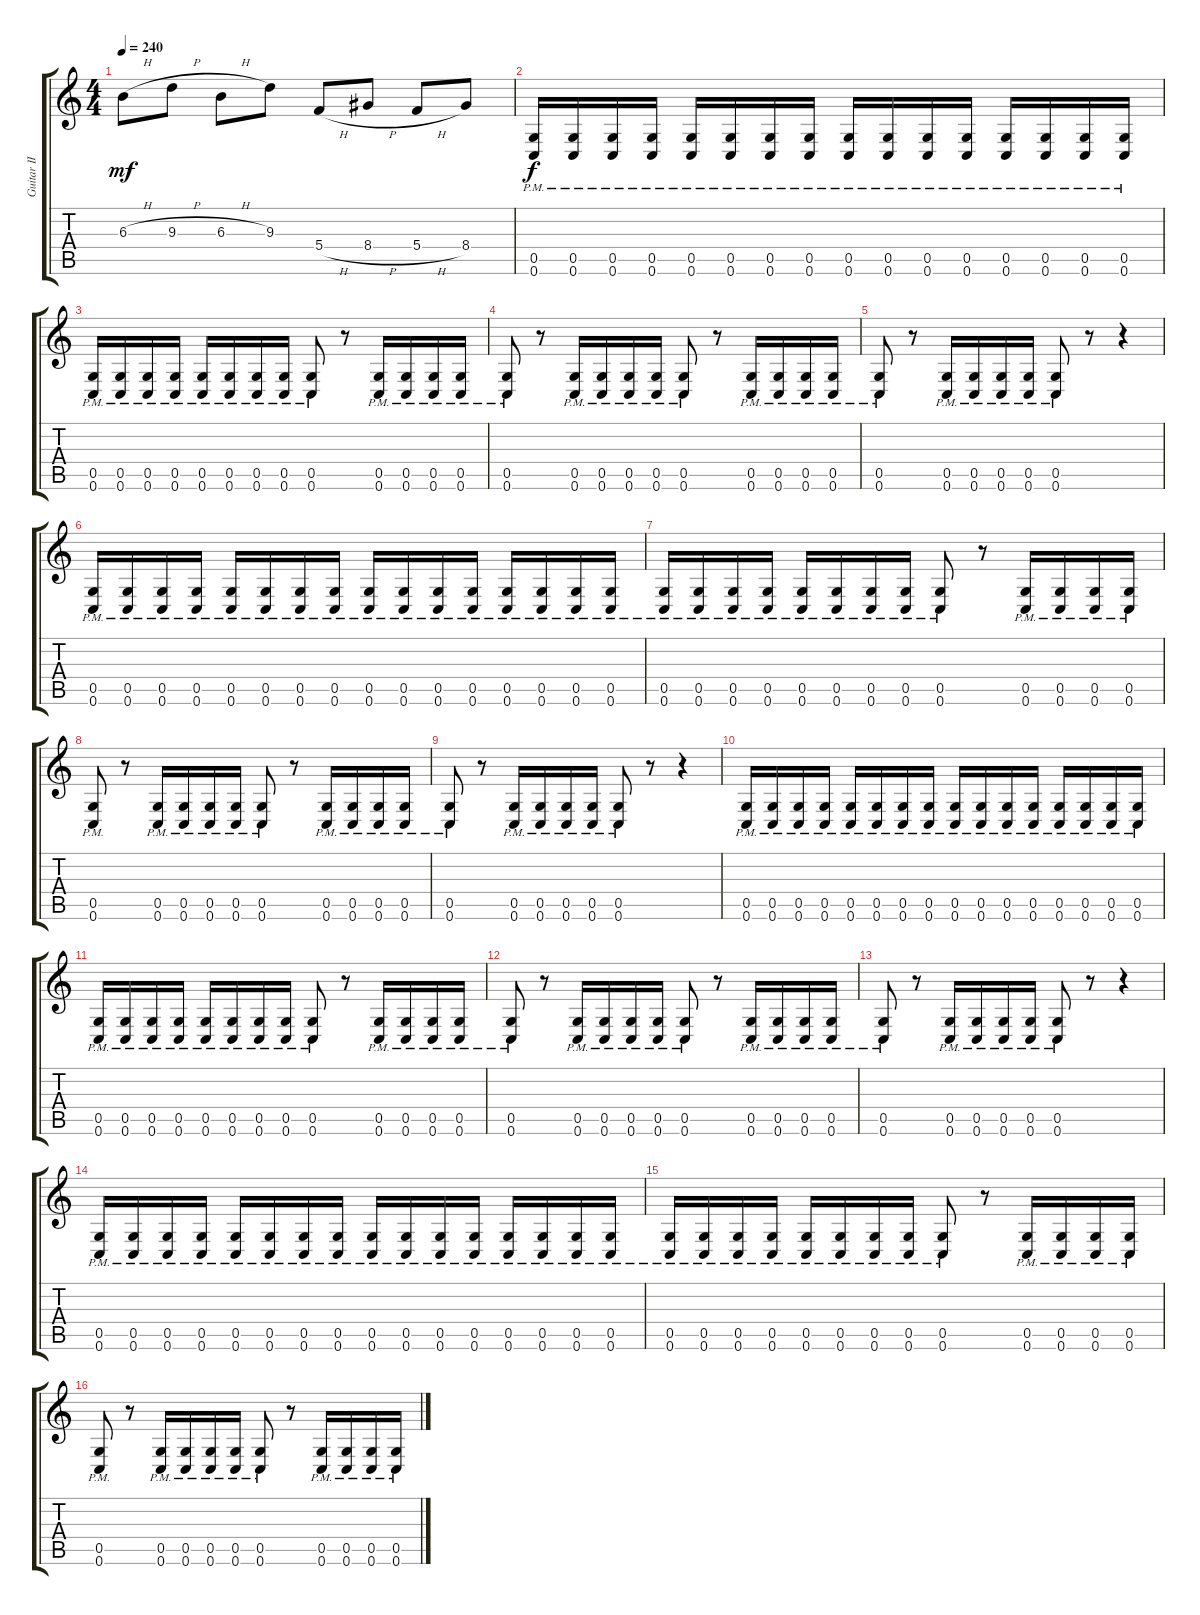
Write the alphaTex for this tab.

\track ("Guitar II" "Guitar II") {instrument distortionguitar}
\staff {score tabs}
\tuning (D4 A3 F3 C3 G2 C2) {hide}
\ts (4 4)
\tempo 240
\clef g2
\ks c
6.3{h}.8{dy mf} 9.3{h}.8 6.3{h}.8 9.3.8 5.4{h}.8 8.4{h}.8 5.4{h}.8 8.4.8 |
(0.5{pm} 0.6{pm}).16{dy f} (0.5{pm} 0.6{pm}).16 (0.5{pm} 0.6{pm}).16 (0.5{pm} 0.6{pm}).16 (0.5{pm} 0.6{pm}).16 (0.5{pm} 0.6{pm}).16 (0.5{pm} 0.6{pm}).16 (0.5{pm} 0.6{pm}).16 (0.5{pm} 0.6{pm}).16 (0.5{pm} 0.6{pm}).16 (0.5{pm} 0.6{pm}).16 (0.5{pm} 0.6{pm}).16 (0.5{pm} 0.6{pm}).16 (0.5{pm} 0.6{pm}).16 (0.5{pm} 0.6{pm}).16 (0.5{pm} 0.6{pm}).16 |
(0.5{pm} 0.6{pm}).16 (0.5{pm} 0.6{pm}).16 (0.5{pm} 0.6{pm}).16 (0.5{pm} 0.6{pm}).16 (0.5{pm} 0.6{pm}).16 (0.5{pm} 0.6{pm}).16 (0.5{pm} 0.6{pm}).16 (0.5{pm} 0.6{pm}).16 (0.5{pm} 0.6{pm}).8 r.8 (0.5{pm} 0.6{pm}).16 (0.5{pm} 0.6{pm}).16 (0.5{pm} 0.6{pm}).16 (0.5{pm} 0.6{pm}).16 |
(0.5{pm} 0.6{pm}).8 r.8 (0.5{pm} 0.6{pm}).16 (0.5{pm} 0.6{pm}).16 (0.5{pm} 0.6{pm}).16 (0.5{pm} 0.6{pm}).16 (0.5{pm} 0.6{pm}).8 r.8 (0.5{pm} 0.6{pm}).16 (0.5{pm} 0.6{pm}).16 (0.5{pm} 0.6{pm}).16 (0.5{pm} 0.6{pm}).16 |
(0.5{pm} 0.6{pm}).8 r.8 (0.5{pm} 0.6{pm}).16 (0.5{pm} 0.6{pm}).16 (0.5{pm} 0.6{pm}).16 (0.5{pm} 0.6{pm}).16 (0.5{pm} 0.6{pm}).8 r.8 r.4 |
(0.5{pm} 0.6{pm}).16 (0.5{pm} 0.6{pm}).16 (0.5{pm} 0.6{pm}).16 (0.5{pm} 0.6{pm}).16 (0.5{pm} 0.6{pm}).16 (0.5{pm} 0.6{pm}).16 (0.5{pm} 0.6{pm}).16 (0.5{pm} 0.6{pm}).16 (0.5{pm} 0.6{pm}).16 (0.5{pm} 0.6{pm}).16 (0.5{pm} 0.6{pm}).16 (0.5{pm} 0.6{pm}).16 (0.5{pm} 0.6{pm}).16 (0.5{pm} 0.6{pm}).16 (0.5{pm} 0.6{pm}).16 (0.5{pm} 0.6{pm}).16 |
(0.5{pm} 0.6{pm}).16 (0.5{pm} 0.6{pm}).16 (0.5{pm} 0.6{pm}).16 (0.5{pm} 0.6{pm}).16 (0.5{pm} 0.6{pm}).16 (0.5{pm} 0.6{pm}).16 (0.5{pm} 0.6{pm}).16 (0.5{pm} 0.6{pm}).16 (0.5{pm} 0.6{pm}).8 r.8 (0.5{pm} 0.6{pm}).16 (0.5{pm} 0.6{pm}).16 (0.5{pm} 0.6{pm}).16 (0.5{pm} 0.6{pm}).16 |
(0.5{pm} 0.6{pm}).8 r.8 (0.5{pm} 0.6{pm}).16 (0.5{pm} 0.6{pm}).16 (0.5{pm} 0.6{pm}).16 (0.5{pm} 0.6{pm}).16 (0.5{pm} 0.6{pm}).8 r.8 (0.5{pm} 0.6{pm}).16 (0.5{pm} 0.6{pm}).16 (0.5{pm} 0.6{pm}).16 (0.5{pm} 0.6{pm}).16 |
(0.5{pm} 0.6{pm}).8 r.8 (0.5{pm} 0.6{pm}).16 (0.5{pm} 0.6{pm}).16 (0.5{pm} 0.6{pm}).16 (0.5{pm} 0.6{pm}).16 (0.5{pm} 0.6{pm}).8 r.8 r.4 |
(0.5{pm} 0.6{pm}).16 (0.5{pm} 0.6{pm}).16 (0.5{pm} 0.6{pm}).16 (0.5{pm} 0.6{pm}).16 (0.5{pm} 0.6{pm}).16 (0.5{pm} 0.6{pm}).16 (0.5{pm} 0.6{pm}).16 (0.5{pm} 0.6{pm}).16 (0.5{pm} 0.6{pm}).16 (0.5{pm} 0.6{pm}).16 (0.5{pm} 0.6{pm}).16 (0.5{pm} 0.6{pm}).16 (0.5{pm} 0.6{pm}).16 (0.5{pm} 0.6{pm}).16 (0.5{pm} 0.6{pm}).16 (0.5{pm} 0.6{pm}).16 |
(0.5{pm} 0.6{pm}).16 (0.5{pm} 0.6{pm}).16 (0.5{pm} 0.6{pm}).16 (0.5{pm} 0.6{pm}).16 (0.5{pm} 0.6{pm}).16 (0.5{pm} 0.6{pm}).16 (0.5{pm} 0.6{pm}).16 (0.5{pm} 0.6{pm}).16 (0.5{pm} 0.6{pm}).8 r.8 (0.5{pm} 0.6{pm}).16 (0.5{pm} 0.6{pm}).16 (0.5{pm} 0.6{pm}).16 (0.5{pm} 0.6{pm}).16 |
(0.5{pm} 0.6{pm}).8 r.8 (0.5{pm} 0.6{pm}).16 (0.5{pm} 0.6{pm}).16 (0.5{pm} 0.6{pm}).16 (0.5{pm} 0.6{pm}).16 (0.5{pm} 0.6{pm}).8 r.8 (0.5{pm} 0.6{pm}).16 (0.5{pm} 0.6{pm}).16 (0.5{pm} 0.6{pm}).16 (0.5{pm} 0.6{pm}).16 |
(0.5{pm} 0.6{pm}).8 r.8 (0.5{pm} 0.6{pm}).16 (0.5{pm} 0.6{pm}).16 (0.5{pm} 0.6{pm}).16 (0.5{pm} 0.6{pm}).16 (0.5{pm} 0.6{pm}).8 r.8 r.4 |
(0.5{pm} 0.6{pm}).16 (0.5{pm} 0.6{pm}).16 (0.5{pm} 0.6{pm}).16 (0.5{pm} 0.6{pm}).16 (0.5{pm} 0.6{pm}).16 (0.5{pm} 0.6{pm}).16 (0.5{pm} 0.6{pm}).16 (0.5{pm} 0.6{pm}).16 (0.5{pm} 0.6{pm}).16 (0.5{pm} 0.6{pm}).16 (0.5{pm} 0.6{pm}).16 (0.5{pm} 0.6{pm}).16 (0.5{pm} 0.6{pm}).16 (0.5{pm} 0.6{pm}).16 (0.5{pm} 0.6{pm}).16 (0.5{pm} 0.6{pm}).16 |
(0.5{pm} 0.6{pm}).16 (0.5{pm} 0.6{pm}).16 (0.5{pm} 0.6{pm}).16 (0.5{pm} 0.6{pm}).16 (0.5{pm} 0.6{pm}).16 (0.5{pm} 0.6{pm}).16 (0.5{pm} 0.6{pm}).16 (0.5{pm} 0.6{pm}).16 (0.5{pm} 0.6{pm}).8 r.8 (0.5{pm} 0.6{pm}).16 (0.5{pm} 0.6{pm}).16 (0.5{pm} 0.6{pm}).16 (0.5{pm} 0.6{pm}).16 |
(0.5{pm} 0.6{pm}).8 r.8 (0.5{pm} 0.6{pm}).16 (0.5{pm} 0.6{pm}).16 (0.5{pm} 0.6{pm}).16 (0.5{pm} 0.6{pm}).16 (0.5{pm} 0.6{pm}).8 r.8 (0.5{pm} 0.6{pm}).16 (0.5{pm} 0.6{pm}).16 (0.5{pm} 0.6{pm}).16 (0.5{pm} 0.6{pm}).16
